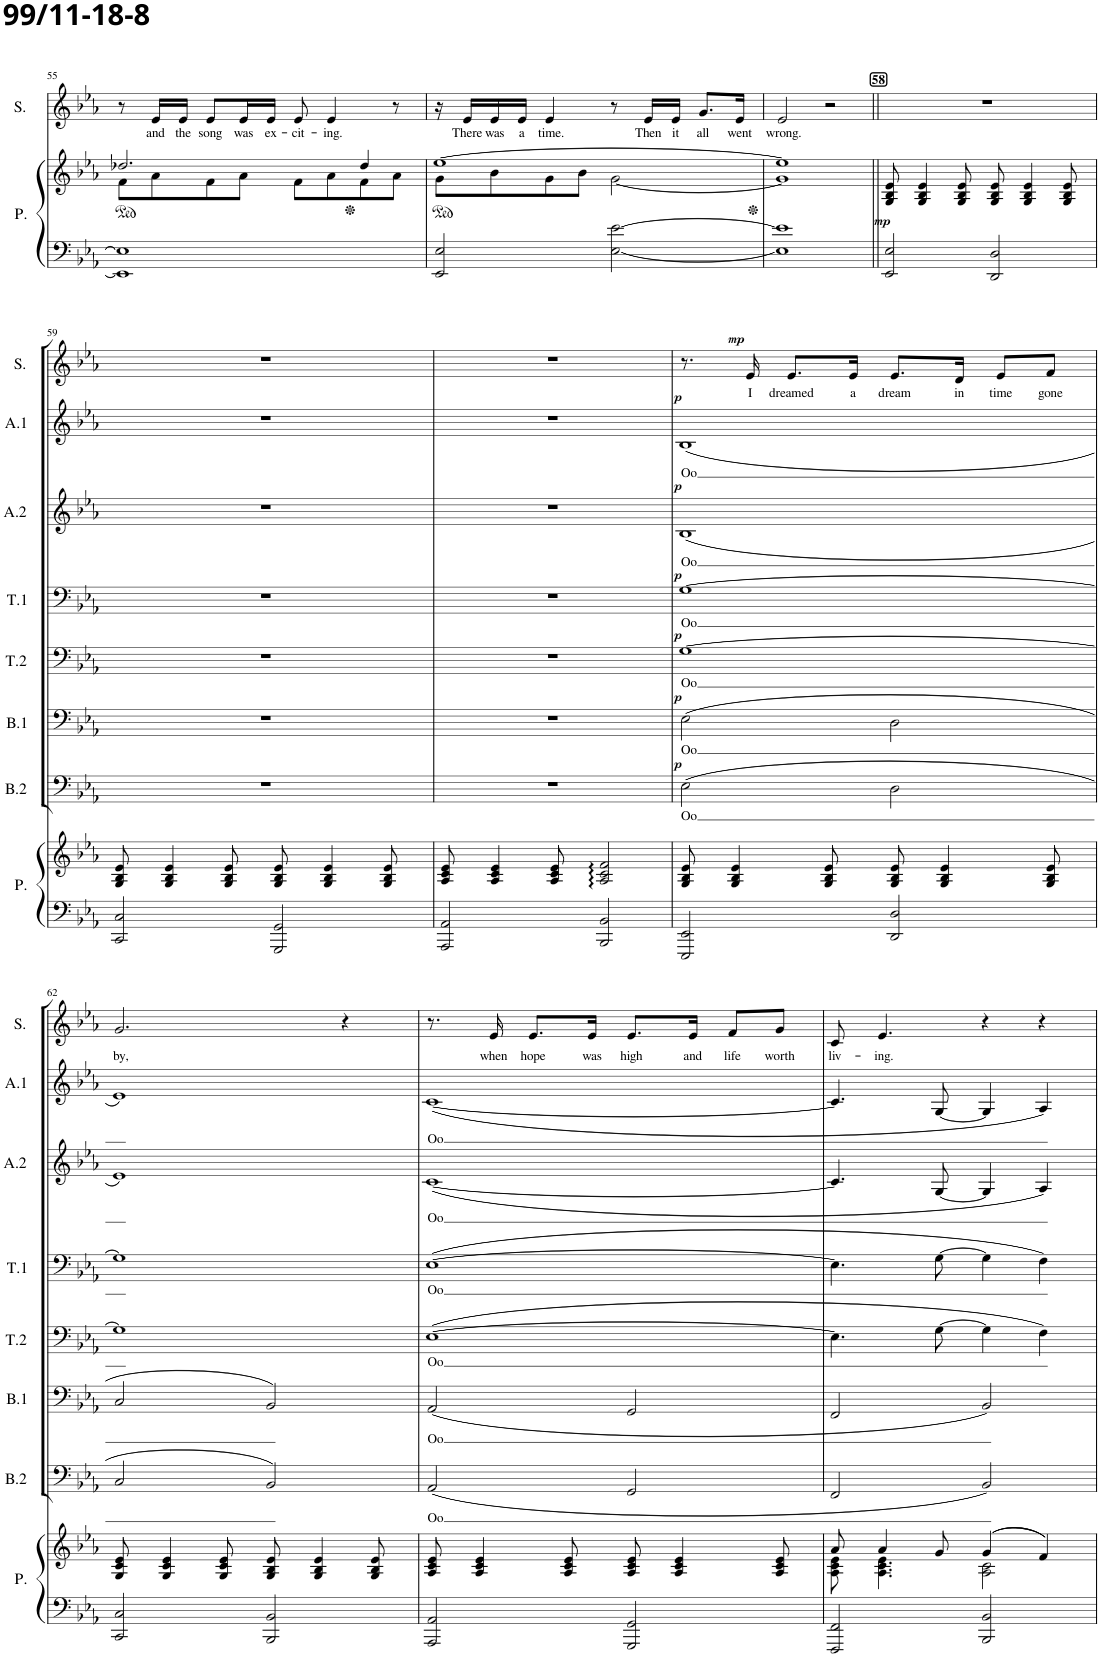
**kern	**kern	**dynam	**kern	**text	**dynam	**kern	**text	**dynam	**kern	**text	**dynam	**kern	**text	**dynam	**kern	**text	**dynam	**kern	**text	**dynam	**kern	**text	**dynam
*part8	*part8	*part8	*part7	*part7	*part7	*part6	*part6	*part6	*part5	*part5	*part5	*part4	*part4	*part4	*part3	*part3	*part3	*part2	*part2	*part2	*part1	*part1	*part1
*staff9	*staff8	*staff8/9	*staff7	*staff7	*staff7	*staff6	*staff6	*staff6	*staff5	*staff5	*staff5	*staff4	*staff4	*staff4	*staff3	*staff3	*staff3	*staff2	*staff2	*staff2	*staff1	*staff1	*staff1
*I"Piano	*	*	*I"Bass 2	*	*	*I"Bass 1	*	*	*I"Tenor 2	*	*	*I"Tenor 1	*	*	*I"Alto 2	*	*	*I"Alto 1	*	*	*I"Soprano	*	*
*I'P.	*	*	*I'B.2	*	*	*I'B.1	*	*	*I'T.2	*	*	*I'T.1	*	*	*I'A.2	*	*	*I'A.1	*	*	*I'S.	*	*
!!LO:PB:g=z
*clefF4	*clefG2	*	*clefF4	*	*	*clefF4	*	*	*clefF4	*	*	*clefF4	*	*	*clefG2	*	*	*clefG2	*	*	*clefG2	*	*
*k[b-e-a-]	*k[b-e-a-]	*	*k[b-e-a-]	*	*	*k[b-e-a-]	*	*	*k[b-e-a-]	*	*	*k[b-e-a-]	*	*	*k[b-e-a-]	*	*	*k[b-e-a-]	*	*	*k[b-e-a-]	*	*
*M4/4	*M4/4	*	*M4/4	*	*	*M4/4	*	*	*M4/4	*	*	*M4/4	*	*	*M4/4	*	*	*M4/4	*	*	*M4/4	*	*
*	*ped	*	*	*	*	*	*	*	*	*	*	*	*	*	*	*	*	*	*	*	*	*	*
=55	=55	=55	=55	=55	=55	=55	=55	=55	=55	=55	=55	=55	=55	=55	=55	=55	=55	=55	=55	=55	=55	=55	=55
*	*^	*	*	*	*	*	*	*	*	*	*	*	*	*	*	*	*	*	*	*	*	*	*
1EE-] 1E-]	2.dd-X/	8f\L	.	1r	.	.	1r	.	.	1r	.	.	1r	.	.	1r	.	.	1r	.	.	8r	.	.
!	!	!	!	!	!	!	!	!	!	!	!	!	!	!	!	!	!	!	!	!	!	!	!LO:LY:b	!
.	.	8a-\	.	.	.	.	.	.	.	.	.	.	.	.	.	.	.	.	.	.	.	16e-/LL	and	.
!	!	!	!	!	!	!	!	!	!	!	!	!	!	!	!	!	!	!	!	!	!	!	!LO:LY:b	!
.	.	.	.	.	.	.	.	.	.	.	.	.	.	.	.	.	.	.	.	.	.	16e-/JJ	the	.
!	!	!	!	!	!	!	!	!	!	!	!	!	!	!	!	!	!	!	!	!	!	!	!LO:LY:b	!
.	.	8f\	.	.	.	.	.	.	.	.	.	.	.	.	.	.	.	.	.	.	.	8e-/L	song	.
!	!	!	!	!	!	!	!	!	!	!	!	!	!	!	!	!	!	!	!	!	!	!	!LO:LY:b	!
.	.	8a-\J	.	.	.	.	.	.	.	.	.	.	.	.	.	.	.	.	.	.	.	16e-/L	was	.
!	!	!	!	!	!	!	!	!	!	!	!	!	!	!	!	!	!	!	!	!	!	!	!LO:LY:b	!
.	.	.	.	.	.	.	.	.	.	.	.	.	.	.	.	.	.	.	.	.	.	16e-/JJ	ex-	.
!	!	!	!	!	!	!	!	!	!	!	!	!	!	!	!	!	!	!	!	!	!	!	!LO:LY:b	!
.	.	8f\L	.	.	.	.	.	.	.	.	.	.	.	.	.	.	.	.	.	.	.	8e-/	-cit-	.
!	!	!	!	!	!	!	!	!	!	!	!	!	!	!	!	!	!	!	!	!	!	!	!LO:LY:b	!
.	.	8a-\	.	.	.	.	.	.	.	.	.	.	.	.	.	.	.	.	.	.	.	4e-/	-ing.	.
*	*Xped	*	*	*	*	*	*	*	*	*	*	*	*	*	*	*	*	*	*	*	*	*	*	*
.	4dd-/	8f\	.	.	.	.	.	.	.	.	.	.	.	.	.	.	.	.	.	.	.	.	.	.
.	.	8a-\J	.	.	.	.	.	.	.	.	.	.	.	.	.	.	.	.	.	.	.	8r	.	.
=56	=56	=56	=56	=56	=56	=56	=56	=56	=56	=56	=56	=56	=56	=56	=56	=56	=56	=56	=56	=56	=56	=56	=56	=56
*	*ped	*	*	*	*	*	*	*	*	*	*	*	*	*	*	*	*	*	*	*	*	*	*	*
2EE-/ 2E-/	[1ee-	8g\L	.	1r	.	.	1r	.	.	1r	.	.	1r	.	.	1r	.	.	1r	.	.	16r	.	.
!	!	!	!	!	!	!	!	!	!	!	!	!	!	!	!	!	!	!	!	!	!	!	!LO:LY:b	!
.	.	.	.	.	.	.	.	.	.	.	.	.	.	.	.	.	.	.	.	.	.	16e-/LL	There	.
!	!	!	!	!	!	!	!	!	!	!	!	!	!	!	!	!	!	!	!	!	!	!	!LO:LY:b	!
.	.	8b-\	.	.	.	.	.	.	.	.	.	.	.	.	.	.	.	.	.	.	.	16e-/	was	.
!	!	!	!	!	!	!	!	!	!	!	!	!	!	!	!	!	!	!	!	!	!	!	!LO:LY:b	!
.	.	.	.	.	.	.	.	.	.	.	.	.	.	.	.	.	.	.	.	.	.	16e-/JJ	a	.
!	!	!	!	!	!	!	!	!	!	!	!	!	!	!	!	!	!	!	!	!	!	!	!LO:LY:b	!
.	.	8g\	.	.	.	.	.	.	.	.	.	.	.	.	.	.	.	.	.	.	.	4e-/	time.	.
.	.	8b-\J	.	.	.	.	.	.	.	.	.	.	.	.	.	.	.	.	.	.	.	.	.	.
[2E-\ [2e-\	.	[2g\	.	.	.	.	.	.	.	.	.	.	.	.	.	.	.	.	.	.	.	8r	.	.
!	!	!	!	!	!	!	!	!	!	!	!	!	!	!	!	!	!	!	!	!	!	!	!LO:LY:b	!
.	.	.	.	.	.	.	.	.	.	.	.	.	.	.	.	.	.	.	.	.	.	16e-/LL	Then	.
!	!	!	!	!	!	!	!	!	!	!	!	!	!	!	!	!	!	!	!	!	!	!	!LO:LY:b	!
.	.	.	.	.	.	.	.	.	.	.	.	.	.	.	.	.	.	.	.	.	.	16e-/JJ	it	.
!	!	!	!	!	!	!	!	!	!	!	!	!	!	!	!	!	!	!	!	!	!	!	!LO:LY:b	!
.	.	.	.	.	.	.	.	.	.	.	.	.	.	.	.	.	.	.	.	.	.	8.g/L	all	.
!	!	!	!	!	!	!	!	!	!	!	!	!	!	!	!	!	!	!	!	!	!	!	!LO:LY:b	!
.	.	.	.	.	.	.	.	.	.	.	.	.	.	.	.	.	.	.	.	.	.	16e-/Jk	went	.
=57	=57	=57	=57	=57	=57	=57	=57	=57	=57	=57	=57	=57	=57	=57	=57	=57	=57	=57	=57	=57	=57	=57	=57	=57
*	*Xped	*	*	*	*	*	*	*	*	*	*	*	*	*	*	*	*	*	*	*	*	*	*	*
!	!	!	!	!	!	!	!	!	!	!	!	!	!	!	!	!	!	!	!	!	!	!	!LO:LY:b	!
1E-] 1e-]	1ee-]	1g]	.	1r	.	.	1r	.	.	1r	.	.	1r	.	.	1r	.	.	1r	.	.	2e-/	wrong.	.
.	.	.	.	.	.	.	.	.	.	.	.	.	.	.	.	.	.	.	.	.	.	2r	.	.
*	*v	*v	*	*	*	*	*	*	*	*	*	*	*	*	*	*	*	*	*	*	*	*	*	*
!!LO:REH:place=s1:a:B:cj:t=58
=58||	=58||	=58||	=58||	=58||	=58||	=58||	=58||	=58||	=58||	=58||	=58||	=58||	=58||	=58||	=58||	=58||	=58||	=58||	=58||	=58||	=58||	=58||	=58||
!	!	!LO:DY:a=2	!	!	!	!	!	!	!	!	!	!	!	!	!	!	!	!	!	!	!	!	!
2EE-/ 2E-/	8G/ 8B-/ 8e-/	mp	1r	.	.	1r	.	.	1r	.	.	1r	.	.	1r	.	.	1r	.	.	1r	.	.
.	4G/ 4B-/ 4e-/	.	.	.	.	.	.	.	.	.	.	.	.	.	.	.	.	.	.	.	.	.	.
.	8G/ 8B-/ 8e-/	.	.	.	.	.	.	.	.	.	.	.	.	.	.	.	.	.	.	.	.	.	.
2DD/ 2D/	8G/ 8B-/ 8e-/	.	.	.	.	.	.	.	.	.	.	.	.	.	.	.	.	.	.	.	.	.	.
.	4G/ 4B-/ 4e-/	.	.	.	.	.	.	.	.	.	.	.	.	.	.	.	.	.	.	.	.	.	.
.	8G/ 8B-/ 8e-/	.	.	.	.	.	.	.	.	.	.	.	.	.	.	.	.	.	.	.	.	.	.
!!LO:LB:g=z
=59	=59	=59	=59	=59	=59	=59	=59	=59	=59	=59	=59	=59	=59	=59	=59	=59	=59	=59	=59	=59	=59	=59	=59
2CC/ 2C/	8G/ 8B-/ 8e-/	.	1r	.	.	1r	.	.	1r	.	.	1r	.	.	1r	.	.	1r	.	.	1r	.	.
.	4G/ 4B-/ 4e-/	.	.	.	.	.	.	.	.	.	.	.	.	.	.	.	.	.	.	.	.	.	.
.	8G/ 8B-/ 8e-/	.	.	.	.	.	.	.	.	.	.	.	.	.	.	.	.	.	.	.	.	.	.
2GGG/ 2GG/	8G/ 8B-/ 8e-/	.	.	.	.	.	.	.	.	.	.	.	.	.	.	.	.	.	.	.	.	.	.
.	4G/ 4B-/ 4e-/	.	.	.	.	.	.	.	.	.	.	.	.	.	.	.	.	.	.	.	.	.	.
.	8G/ 8B-/ 8e-/	.	.	.	.	.	.	.	.	.	.	.	.	.	.	.	.	.	.	.	.	.	.
=60	=60	=60	=60	=60	=60	=60	=60	=60	=60	=60	=60	=60	=60	=60	=60	=60	=60	=60	=60	=60	=60	=60	=60
2AAA-/ 2AA-/	8A-/ 8c/ 8e-/	.	1r	.	.	1r	.	.	1r	.	.	1r	.	.	1r	.	.	1r	.	.	1r	.	.
.	4A-/ 4c/ 4e-/	.	.	.	.	.	.	.	.	.	.	.	.	.	.	.	.	.	.	.	.	.	.
.	8A-/ 8c/ 8e-/	.	.	.	.	.	.	.	.	.	.	.	.	.	.	.	.	.	.	.	.	.	.
2BBB-/ 2BB-/	2A-/ 2c/ 2f/	.	.	.	.	.	.	.	.	.	.	.	.	.	.	.	.	.	.	.	.	.	.
=61	=61	=61	=61	=61	=61	=61	=61	=61	=61	=61	=61	=61	=61	=61	=61	=61	=61	=61	=61	=61	=61	=61	=61
!	!	!	!	!LO:LY:b	!LO:DY:a	!	!LO:LY:b	!LO:DY:a	!	!LO:LY:b	!LO:DY:a	!	!LO:LY:b	!LO:DY:a	!	!LO:LY:b	!LO:DY:a	!	!LO:LY:b	!LO:DY:a	!	!	!
2EEE-/ 2EE-/	8G/ 8B-/ 8e-/	.	(2E-\	Oo	p	(2E-\	Oo	p	[1G	Oo	p	[1G	Oo	p	(1B-	Oo	p	(1B-	Oo	p	8.r	.	.
.	4G/ 4B-/ 4e-/	.	.	.	.	.	.	.	.	.	.	.	.	.	.	.	.	.	.	.	.	.	.
!	!	!	!	!	!	!	!	!	!	!	!	!	!	!	!	!	!	!	!	!	!	!LO:LY:b	!LO:DY:a
.	.	.	.	.	.	.	.	.	.	.	.	.	.	.	.	.	.	.	.	.	16e-/	I	mp
!	!	!	!	!	!	!	!	!	!	!	!	!	!	!	!	!	!	!	!	!	!	!LO:LY:b	!
.	.	.	.	.	.	.	.	.	.	.	.	.	.	.	.	.	.	.	.	.	8.e-/L	dreamed	.
.	8G/ 8B-/ 8e-/	.	.	.	.	.	.	.	.	.	.	.	.	.	.	.	.	.	.	.	.	.	.
!	!	!	!	!	!	!	!	!	!	!	!	!	!	!	!	!	!	!	!	!	!	!LO:LY:b	!
.	.	.	.	.	.	.	.	.	.	.	.	.	.	.	.	.	.	.	.	.	16e-/Jk	a	.
!	!	!	!	!	!	!	!	!	!	!	!	!	!	!	!	!	!	!	!	!	!	!LO:LY:b	!
2DD/ 2D/	8G/ 8B-/ 8e-/	.	2D\	.	.	2D\	.	.	.	.	.	.	.	.	.	.	.	.	.	.	8.e-/L	dream	.
.	4G/ 4B-/ 4e-/	.	.	.	.	.	.	.	.	.	.	.	.	.	.	.	.	.	.	.	.	.	.
!	!	!	!	!	!	!	!	!	!	!	!	!	!	!	!	!	!	!	!	!	!	!LO:LY:b	!
.	.	.	.	.	.	.	.	.	.	.	.	.	.	.	.	.	.	.	.	.	16d/Jk	in	.
!	!	!	!	!	!	!	!	!	!	!	!	!	!	!	!	!	!	!	!	!	!	!LO:LY:b	!
.	.	.	.	.	.	.	.	.	.	.	.	.	.	.	.	.	.	.	.	.	8e-/L	time	.
!	!	!	!	!	!	!	!	!	!	!	!	!	!	!	!	!	!	!	!	!	!	!LO:LY:b	!
.	8G/ 8B-/ 8e-/	.	.	.	.	.	.	.	.	.	.	.	.	.	.	.	.	.	.	.	8f/J	gone	.
!!LO:LB:g=z
=62	=62	=62	=62	=62	=62	=62	=62	=62	=62	=62	=62	=62	=62	=62	=62	=62	=62	=62	=62	=62	=62	=62	=62
!	!	!	!	!	!	!	!	!	!	!	!	!	!	!	!	!	!	!	!	!	!	!LO:LY:b	!
2CC/ 2C/	8G/ 8c/ 8e-/	.	2C/	.	.	2C/	.	.	1G]	.	.	1G]	.	.	1e-)	.	.	1e-)	.	.	2.g/	by,	.
.	4G/ 4c/ 4e-/	.	.	.	.	.	.	.	.	.	.	.	.	.	.	.	.	.	.	.	.	.	.
.	8G/ 8c/ 8e-/	.	.	.	.	.	.	.	.	.	.	.	.	.	.	.	.	.	.	.	.	.	.
2BBB-/ 2BB-/	8G/ 8B-/ 8e-/	.	2BB-/)	.	.	2BB-/)	.	.	.	.	.	.	.	.	.	.	.	.	.	.	.	.	.
.	4G/ 4B-/ 4e-/	.	.	.	.	.	.	.	.	.	.	.	.	.	.	.	.	.	.	.	.	.	.
.	.	.	.	.	.	.	.	.	.	.	.	.	.	.	.	.	.	.	.	.	4r	.	.
.	8G/ 8B-/ 8e-/	.	.	.	.	.	.	.	.	.	.	.	.	.	.	.	.	.	.	.	.	.	.
=63	=63	=63	=63	=63	=63	=63	=63	=63	=63	=63	=63	=63	=63	=63	=63	=63	=63	=63	=63	=63	=63	=63	=63
!	!	!	!	!LO:LY:b	!	!	!LO:LY:b	!	!	!LO:LY:b	!	!	!LO:LY:b	!	!	!LO:LY:b	!	!	!LO:LY:b	!	!	!	!
2AAA-/ 2AA-/	8A-/ 8c/ 8e-/	.	(2AA-/	Oo	.	(2AA-/	Oo	.	([1E-	Oo	.	([1E-	Oo	.	([1c	Oo	.	([1c	Oo	.	8.r	.	.
.	4A-/ 4c/ 4e-/	.	.	.	.	.	.	.	.	.	.	.	.	.	.	.	.	.	.	.	.	.	.
!	!	!	!	!	!	!	!	!	!	!	!	!	!	!	!	!	!	!	!	!	!	!LO:LY:b	!
.	.	.	.	.	.	.	.	.	.	.	.	.	.	.	.	.	.	.	.	.	16e-/	when	.
!	!	!	!	!	!	!	!	!	!	!	!	!	!	!	!	!	!	!	!	!	!	!LO:LY:b	!
.	.	.	.	.	.	.	.	.	.	.	.	.	.	.	.	.	.	.	.	.	8.e-/L	hope	.
.	8A-/ 8c/ 8e-/	.	.	.	.	.	.	.	.	.	.	.	.	.	.	.	.	.	.	.	.	.	.
!	!	!	!	!	!	!	!	!	!	!	!	!	!	!	!	!	!	!	!	!	!	!LO:LY:b	!
.	.	.	.	.	.	.	.	.	.	.	.	.	.	.	.	.	.	.	.	.	16e-/Jk	was	.
!	!	!	!	!	!	!	!	!	!	!	!	!	!	!	!	!	!	!	!	!	!	!LO:LY:b	!
2GGG/ 2GG/	8A-/ 8c/ 8e-/	.	2GG/	.	.	2GG/	.	.	.	.	.	.	.	.	.	.	.	.	.	.	8.e-/L	high	.
.	4A-/ 4c/ 4e-/	.	.	.	.	.	.	.	.	.	.	.	.	.	.	.	.	.	.	.	.	.	.
!	!	!	!	!	!	!	!	!	!	!	!	!	!	!	!	!	!	!	!	!	!	!LO:LY:b	!
.	.	.	.	.	.	.	.	.	.	.	.	.	.	.	.	.	.	.	.	.	16e-/Jk	and	.
!	!	!	!	!	!	!	!	!	!	!	!	!	!	!	!	!	!	!	!	!	!	!LO:LY:b	!
.	.	.	.	.	.	.	.	.	.	.	.	.	.	.	.	.	.	.	.	.	8f/L	life	.
!	!	!	!	!	!	!	!	!	!	!	!	!	!	!	!	!	!	!	!	!	!	!LO:LY:b	!
.	8A-/ 8c/ 8e-/	.	.	.	.	.	.	.	.	.	.	.	.	.	.	.	.	.	.	.	8g/J	worth	.
=64	=64	=64	=64	=64	=64	=64	=64	=64	=64	=64	=64	=64	=64	=64	=64	=64	=64	=64	=64	=64	=64	=64	=64
*	*^	*	*	*	*	*	*	*	*	*	*	*	*	*	*	*	*	*	*	*	*	*	*
!	!	!	!	!	!	!	!	!	!	!	!	!	!	!	!	!	!	!	!	!	!	!	!LO:LY:b	!
2FFF/ 2FF/	8a-/	8A-\ 8c\ 8e-\	.	2FF/	.	.	2FF/	.	.	4.E-\]	.	.	4.E-\]	.	.	4.c/]	.	.	4.c/]	.	.	8c/	liv-	.
!	!	!	!	!	!	!	!	!	!	!	!	!	!	!	!	!	!	!	!	!	!	!	!LO:LY:b	!
.	4a-/	4.A-\ 4.c\ 4.e-\	.	.	.	.	.	.	.	.	.	.	.	.	.	.	.	.	.	.	.	4.e-/	-ing.	.
.	8g/	.	.	.	.	.	.	.	.	[8G\	.	.	[8G\	.	.	[8G/	.	.	[8G/	.	.	.	.	.
2BBB-/ 2BB-/	((4g/	2A-\ 2c\	.	2BB-/)	.	.	2BB-/)	.	.	4G\]	.	.	4G\]	.	.	4G/]	.	.	4G/]	.	.	4r	.	.
.	4f/))	.	.	.	.	.	.	.	.	4F\)	.	.	4F\)	.	.	4A-/)	.	.	4A-/)	.	.	4r	.	.
*	*v	*v	*	*	*	*	*	*	*	*	*	*	*	*	*	*	*	*	*	*	*	*	*	*
=	=	=	=	=	=	=	=	=	=	=	=	=	=	=	=	=	=	=	=	=	=	=	=
*-	*-	*-	*-	*-	*-	*-	*-	*-	*-	*-	*-	*-	*-	*-	*-	*-	*-	*-	*-	*-	*-	*-	*-
